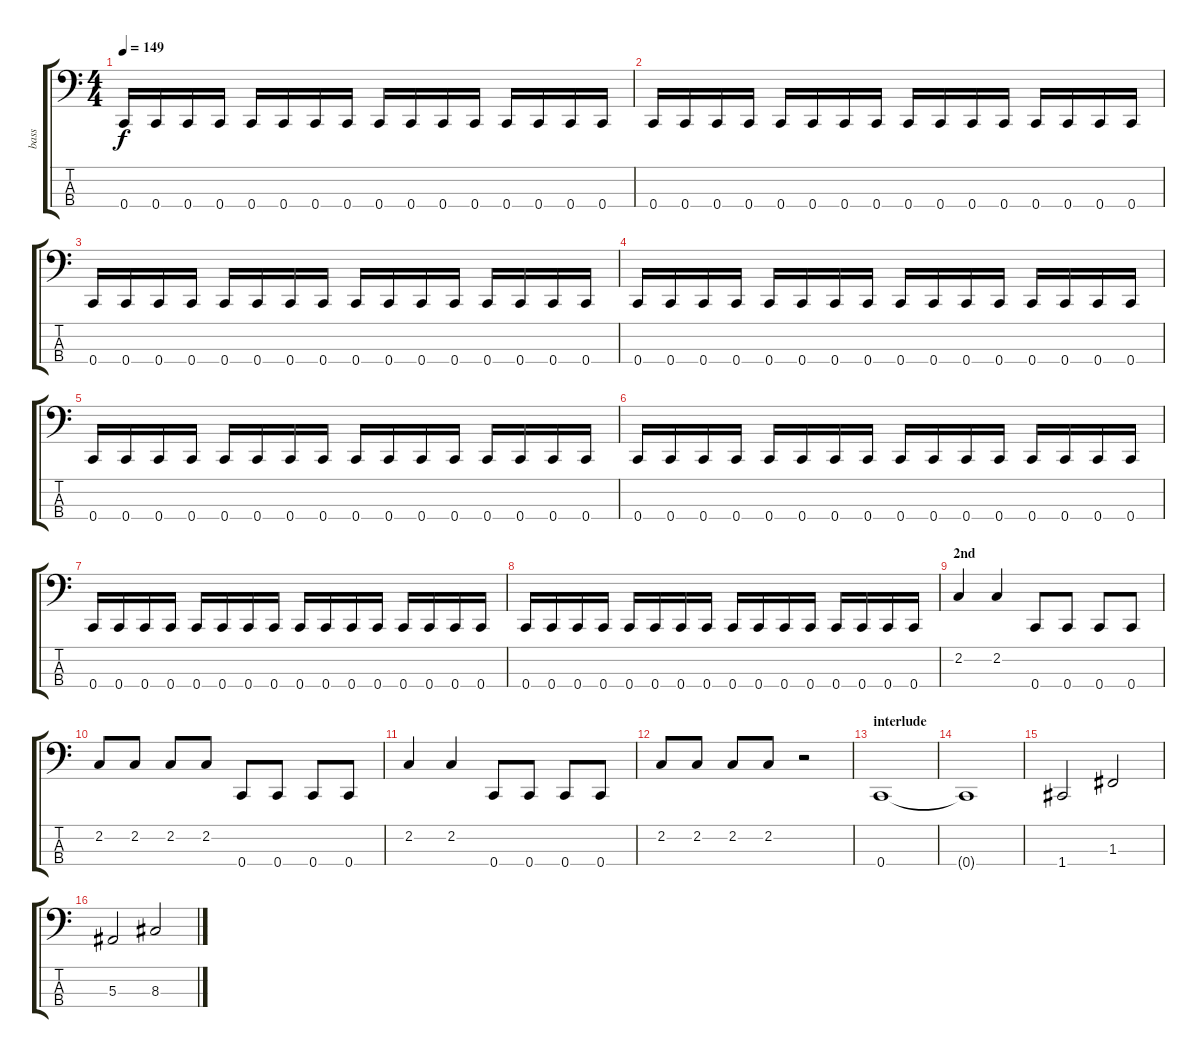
\track ("bass" "bass") {instrument electricbasspick}
\staff {score tabs}
\tuning (Eb2 Bb1 F1 C1) {hide}
\ts (4 4)
\tempo 149
\clef f4
\ks c
0.4.16{dy f} 0.4.16 0.4.16 0.4.16 0.4.16 0.4.16 0.4.16 0.4.16 0.4.16 0.4.16 0.4.16 0.4.16 0.4.16 0.4.16 0.4.16 0.4.16 |
0.4.16 0.4.16 0.4.16 0.4.16 0.4.16 0.4.16 0.4.16 0.4.16 0.4.16 0.4.16 0.4.16 0.4.16 0.4.16 0.4.16 0.4.16 0.4.16 |
0.4.16 0.4.16 0.4.16 0.4.16 0.4.16 0.4.16 0.4.16 0.4.16 0.4.16 0.4.16 0.4.16 0.4.16 0.4.16 0.4.16 0.4.16 0.4.16 |
0.4.16 0.4.16 0.4.16 0.4.16 0.4.16 0.4.16 0.4.16 0.4.16 0.4.16 0.4.16 0.4.16 0.4.16 0.4.16 0.4.16 0.4.16 0.4.16 |
0.4.16 0.4.16 0.4.16 0.4.16 0.4.16 0.4.16 0.4.16 0.4.16 0.4.16 0.4.16 0.4.16 0.4.16 0.4.16 0.4.16 0.4.16 0.4.16 |
0.4.16 0.4.16 0.4.16 0.4.16 0.4.16 0.4.16 0.4.16 0.4.16 0.4.16 0.4.16 0.4.16 0.4.16 0.4.16 0.4.16 0.4.16 0.4.16 |
0.4.16 0.4.16 0.4.16 0.4.16 0.4.16 0.4.16 0.4.16 0.4.16 0.4.16 0.4.16 0.4.16 0.4.16 0.4.16 0.4.16 0.4.16 0.4.16 |
0.4.16 0.4.16 0.4.16 0.4.16 0.4.16 0.4.16 0.4.16 0.4.16 0.4.16 0.4.16 0.4.16 0.4.16 0.4.16 0.4.16 0.4.16 0.4.16 |
\section ("" "2nd")
2.2.4 2.2.4 0.4.8 0.4.8 0.4.8 0.4.8 |
2.2.8 2.2.8 2.2.8 2.2.8 0.4.8 0.4.8 0.4.8 0.4.8 |
2.2.4 2.2.4 0.4.8 0.4.8 0.4.8 0.4.8 |
2.2.8 2.2.8 2.2.8 2.2.8 r.2 |
\section ("" "interlude")
0.4.1 |
0.4{t}.1 |
1.4.2 1.3.2 |
5.3.2 8.3.2
